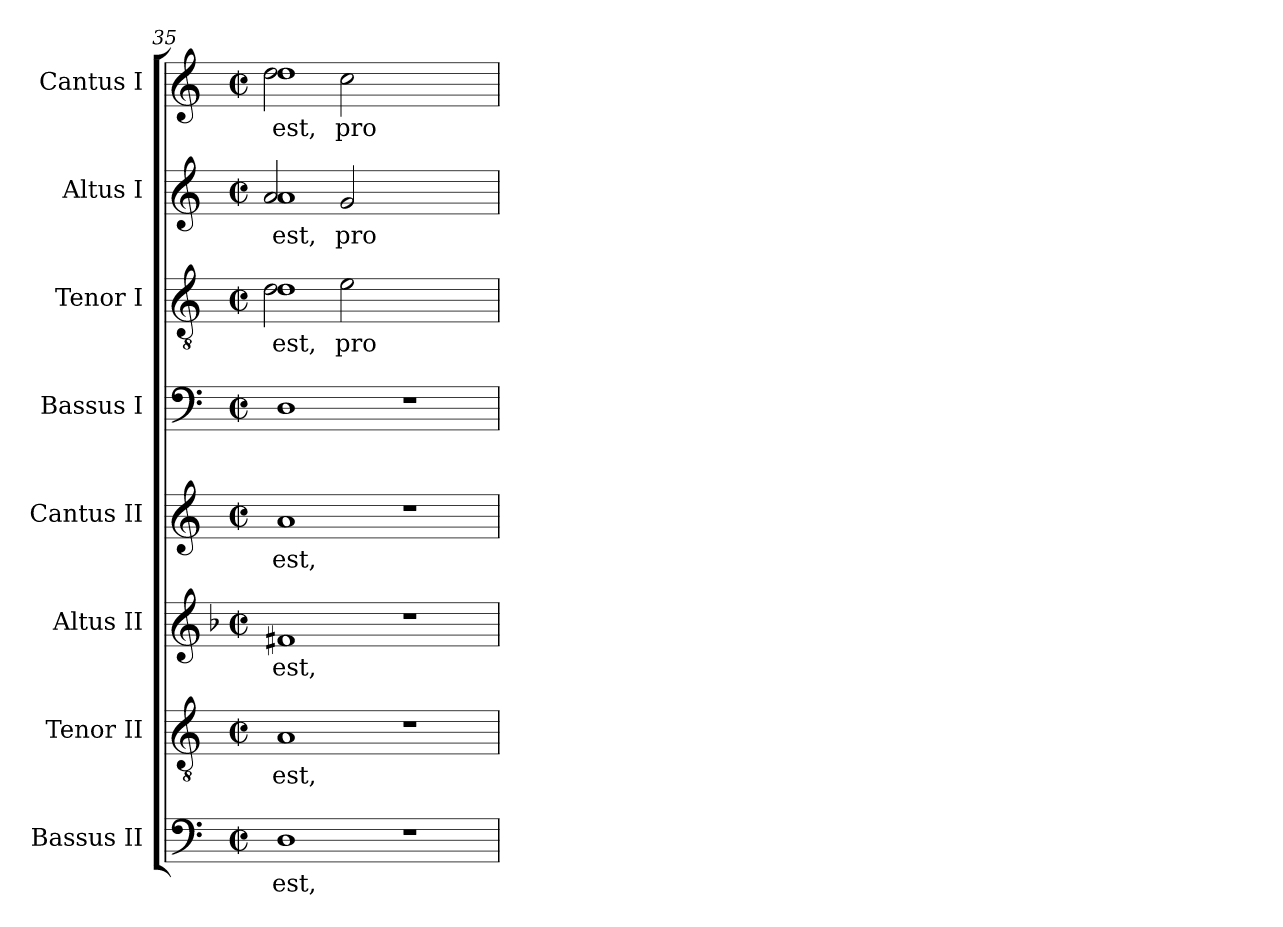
**kern	**text	**kern	**text	**kern	**text	**kern	**text	**kern	**kern	**text	**kern	**text	**kern	**text
*part8	*part8	*part7	*part7	*part6	*part6	*part5	*part5	*part4	*part3	*part3	*part2	*part2	*part1	*part1
*staff8	*staff8	*staff7	*staff7	*staff6	*staff6	*staff5	*staff5	*staff4	*staff3	*staff3	*staff2	*staff2	*staff1	*staff1
*I"Bassus II	*	*I"Tenor II	*	*I"Altus II	*	*I"Cantus II	*	*I"Bassus I	*I"Tenor I	*	*I"Altus I	*	*I"Cantus I	*
*clefF4	*	*clefGv2	*	*clefG2	*	*clefG2	*	*clefF4	*clefGv2	*	*clefG2	*	*clefG2	*
*	*	*	*	*k[b-]	*	*	*	*	*	*	*	*	*	*
*	*	*	*	*F:	*	*	*	*	*	*	*	*	*	*
*M2/2	*	*M2/2	*	*M2/2	*	*M2/2	*	*M2/2	*M2/2	*	*M2/2	*	*M2/2	*
*met(c|)	*	*met(c|)	*	*met(c|)	*	*met(c|)	*	*met(c|)	*met(c|)	*	*met(c|)	*	*met(c|)	*
=35	=35	=35	=35	=35	=35	=35	=35	=35	=35	=35	=35	=35	=35	=35
!	!LO:LY:b:cj	!	!LO:LY:b:cj	!	!LO:LY:b:cj	!	!LO:LY:b:cj	!	!	!LO:LY:b:cj	!	!	!	!
*	*	*	*	*	*	*	*	*	*^	*	*	*	*	*
!	!	!	!	!	!	!	!	!	!	!	!LO:LY:b:cj	!	!LO:LY:b:cj	!	!
*	*	*	*	*	*	*	*	*	*	*	*	*^	*	*	*
!	!	!	!	!	!	!	!	!	!	!	!	!	!	!LO:LY:b:cj	!	!LO:LY:b:cj
*	*	*	*	*	*	*	*	*	*	*	*	*	*	*	*^	*
!	!	!	!	!	!	!	!	!	!	!	!	!	!	!	!	!	!LO:LY:b:cj
1D	est,	1A	est,	1f#X	est,	1a	est,	1D	1d	2d\	est,	1a	2a/	est,	1dd	2dd\	est,
!	!	!	!	!	!	!	!	!	!	!	!LO:LY:b:cj	!	!	!LO:LY:b:cj	!	!	!LO:LY:b:cj
.	.	.	.	.	.	.	.	.	.	2e\	pro	.	2g/	pro-	.	2cc\	pro
1r	.	1r	.	1r	.	1r	.	1r	1ryy	1ryy	.	1ryy	1ryy	.	1ryy	1ryy	.
*	*	*	*	*	*	*	*	*	*v	*v	*	*	*	*	*v	*v	*
*	*	*	*	*	*	*	*	*	*	*	*v	*v	*	*	*
=	=	=	=	=	=	=	=	=	=	=	=	=	=	=
*-	*-	*-	*-	*-	*-	*-	*-	*-	*-	*-	*-	*-	*-	*-
